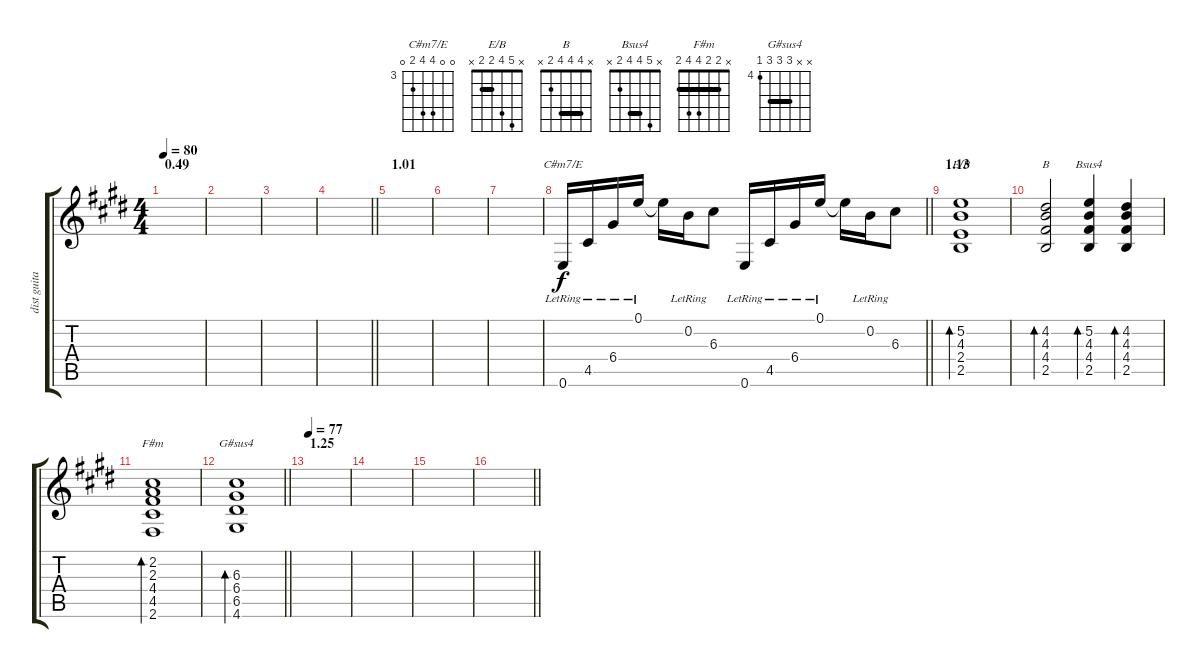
\track ("dist guitar" "dist guita") {instrument overdrivenguitar}
\staff {score tabs}
\tuning (E4 B3 G3 D3 A2 E2) {hide}
\chord ("C#m7/E" 0 0 6 6 4 0) {firstfret 3}
\chord ("E/B" x 5 4 2 2 x) {barre 2}
\chord ("B" x 4 4 4 2 x) {barre 4}
\chord ("Bsus4" x 5 4 4 2 x) {barre 4}
\chord ("F#m" x 2 2 4 4 2) {barre 2}
\chord ("G#sus4" x x 6 6 6 4) {firstfret 4 barre 6}
\ts (4 4)
\section ("" "0.49")
\tempo 80
\clef g2
\ks e
|
|
|
\barLineRight lightlight
|
\section ("" "1.01")
|
|
|
\barLineRight lightlight
0.6{lr}.16{ch "C#m7/E"} 4.5{lr}.16 6.4{lr}.16 0.1{lr}.16 0.1{t}.16 0.2{lr}.16 6.3.8 0.6{lr}.16 4.5{lr}.16 6.4{lr}.16 0.1{lr}.16 0.1{t}.16 0.2{lr}.16 6.3.8 |
\section ("" "1.13")
(5.2 4.3 2.4 2.5).1{bd 30 ch "E/B"} |
(4.2 4.3 4.4 2.5).2{bd 30 ch "B"} (5.2 4.3 4.4 2.5).4{bd 30 ch "Bsus4"} (4.2 4.3 4.4 2.5).4{bd 30} |
(2.2 2.3 4.4 4.5 2.6).1{bd 30 ch "F#m"} |
\barLineRight lightlight
(6.3 6.4 6.5 4.6).1{bd 30 ch "G#sus4"} |
\section ("" "1.25")
\tempo 77
|
|
|
\barLineRight lightlight
